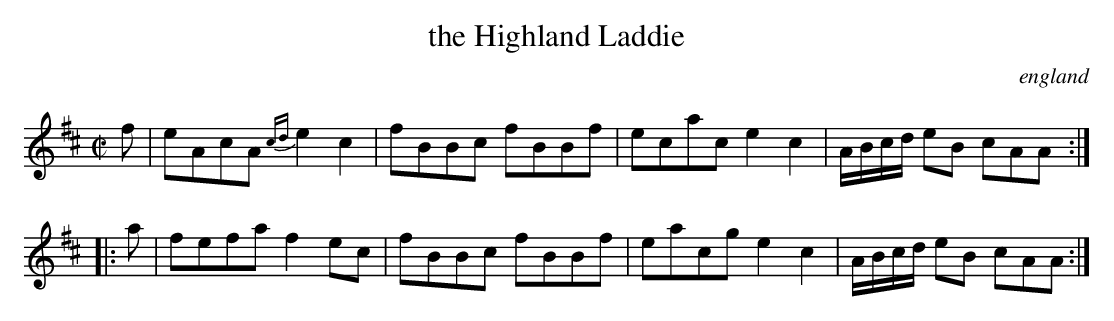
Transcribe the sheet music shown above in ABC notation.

X:1
T:the Highland Laddie
O:england
M:C|
K:D
f|eAcA {cd}e2c2|fBBc fBBf|\
ecac e2c2|A/2B/2c/2d/2 eB cAA:|
|:a|fefa f2ec|fBBc fBBf|\
eacg e2c2|A/2B/2c/2d/2 eB cAA:|
